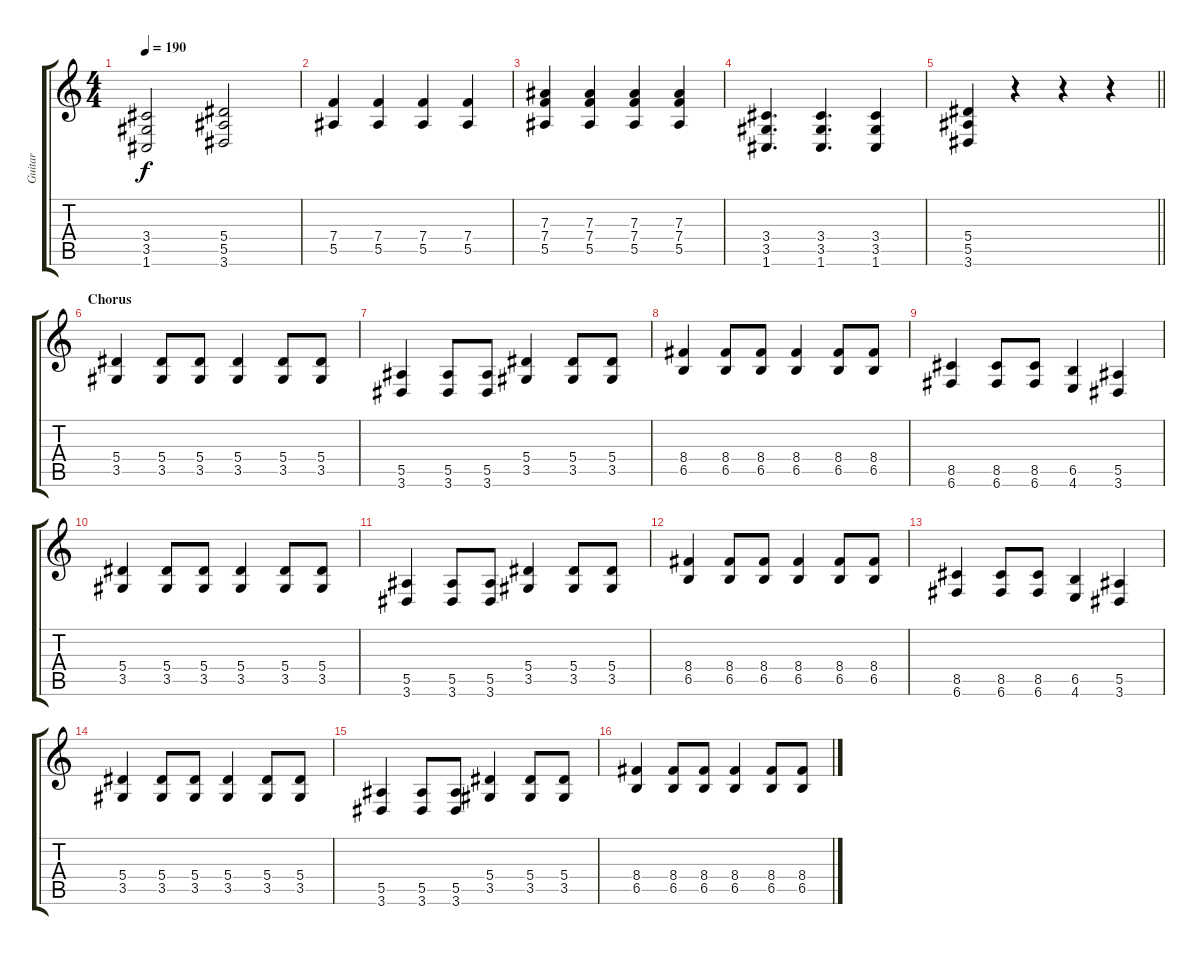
\track ("Guitar" "Guitar") {instrument distortionguitar}
\staff {score tabs}
\tuning (C4 G3 Eb3 Bb2 F2 C2) {hide}
\ts (4 4)
\tempo 190
\clef g2
\ks c
(3.4 3.5 1.6).2{dy f} (5.4 5.5 3.6).2 |
(7.4 5.5).4 (7.4 5.5).4 (7.4 5.5).4 (7.4 5.5).4 |
(7.3 7.4 5.5).4 (7.3 7.4 5.5).4 (7.3 7.4 5.5).4 (7.3 7.4 5.5).4 |
(3.4 3.5 1.6).4{d} (3.4 3.5 1.6).4{d} (3.4 3.5 1.6).4 |
\barLineRight lightlight
(5.4 5.5 3.6).4 r.4 r.4 r.4 |
\section ("" "Chorus")
(5.4 3.5).4 (5.4 3.5).8 (5.4 3.5).8 (5.4 3.5).4 (5.4 3.5).8 (5.4 3.5).8 |
(5.5 3.6).4 (5.5 3.6).8 (5.5 3.6).8 (5.4 3.5).4 (5.4 3.5).8 (5.4 3.5).8 |
(8.4 6.5).4 (8.4 6.5).8 (8.4 6.5).8 (8.4 6.5).4 (8.4 6.5).8 (8.4 6.5).8 |
(8.5 6.6).4 (8.5 6.6).8 (8.5 6.6).8 (6.5 4.6).4 (5.5 3.6).4 |
(5.4 3.5).4 (5.4 3.5).8 (5.4 3.5).8 (5.4 3.5).4 (5.4 3.5).8 (5.4 3.5).8 |
(5.5 3.6).4 (5.5 3.6).8 (5.5 3.6).8 (5.4 3.5).4 (5.4 3.5).8 (5.4 3.5).8 |
(8.4 6.5).4 (8.4 6.5).8 (8.4 6.5).8 (8.4 6.5).4 (8.4 6.5).8 (8.4 6.5).8 |
(8.5 6.6).4 (8.5 6.6).8 (8.5 6.6).8 (6.5 4.6).4 (5.5 3.6).4 |
(5.4 3.5).4 (5.4 3.5).8 (5.4 3.5).8 (5.4 3.5).4 (5.4 3.5).8 (5.4 3.5).8 |
(5.5 3.6).4 (5.5 3.6).8 (5.5 3.6).8 (5.4 3.5).4 (5.4 3.5).8 (5.4 3.5).8 |
(8.4 6.5).4 (8.4 6.5).8 (8.4 6.5).8 (8.4 6.5).4 (8.4 6.5).8 (8.4 6.5).8
